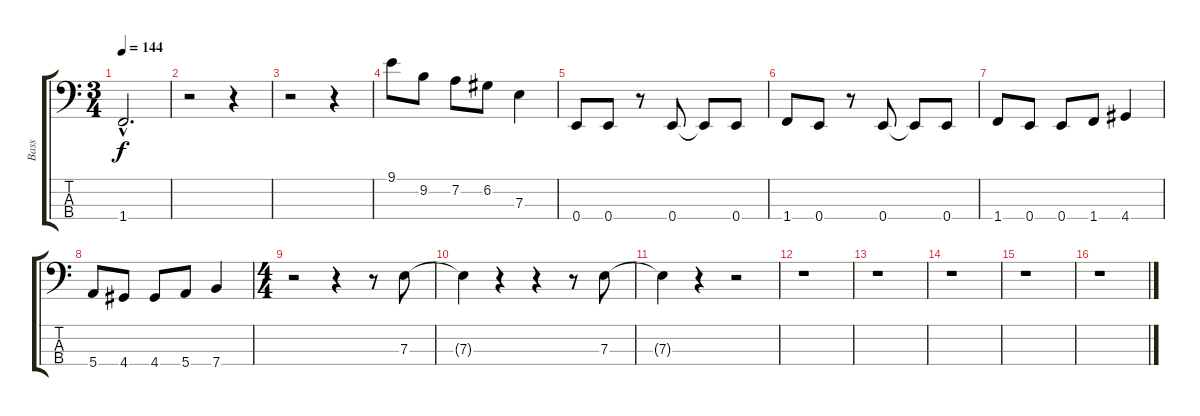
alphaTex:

\track ("Bass" "Bass") {instrument electricbassfinger}
\staff {score tabs}
\tuning (G2 D2 A1 E1) {hide}
\ts (3 4)
\tempo 144
\clef f4
\ks c
1.4{hac}.2{d dy f} |
r.2 r.4 |
r.2 r.4 |
9.1.8 9.2.8 7.2.8 6.2.8 7.3.4 |
0.4.8 0.4.8 r.8 0.4.8 0.4{t}.8 0.4.8 |
1.4.8 0.4.8 r.8 0.4.8 0.4{t}.8 0.4.8 |
1.4.8 0.4.8 0.4.8 1.4.8 4.4.4 |
5.4.8 4.4.8 4.4.8 5.4.8 7.4.4 |
\ts (4 4)
r.2 r.4 r.8 7.3.8 |
7.3{t}.4 r.4 r.4 r.8 7.3.8 |
7.3{t}.4 r.4 r.2 |
r.1 |
r.1 |
r.1 |
r.1 |
r.1
